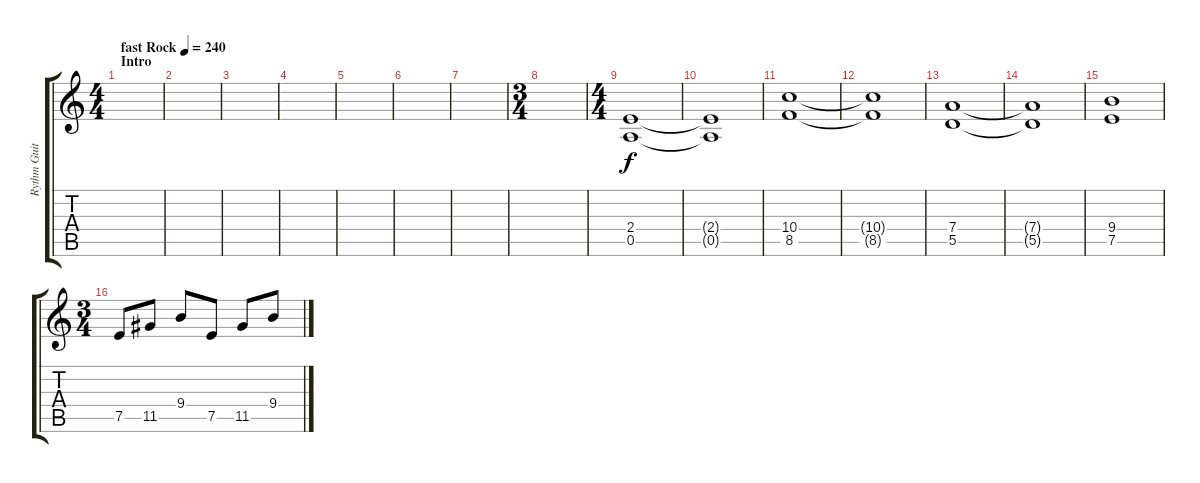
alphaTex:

\track ("Rythm Guitar" "Rythm Guit") {instrument distortionguitar}
\staff {score tabs}
\tuning (E4 B3 G3 D3 A2 E2) {hide}
\ts (4 4)
\section ("" "Intro")
\tempo (240 "fast Rock")
\clef g2
\ks c
|
|
|
|
|
|
|
\ts (3 4)
|
\ts (4 4)
(2.4 0.5).1 |
(2.4{t} 0.5{t}).1 |
(10.4 8.5).1 |
(10.4{t} 8.5{t}).1 |
(7.4 5.5).1 |
(7.4{t} 5.5{t}).1 |
(9.4 7.5).1 |
\ts (3 4)
7.5.8 11.5.8 9.4.8 7.5.8 11.5.8 9.4.8
